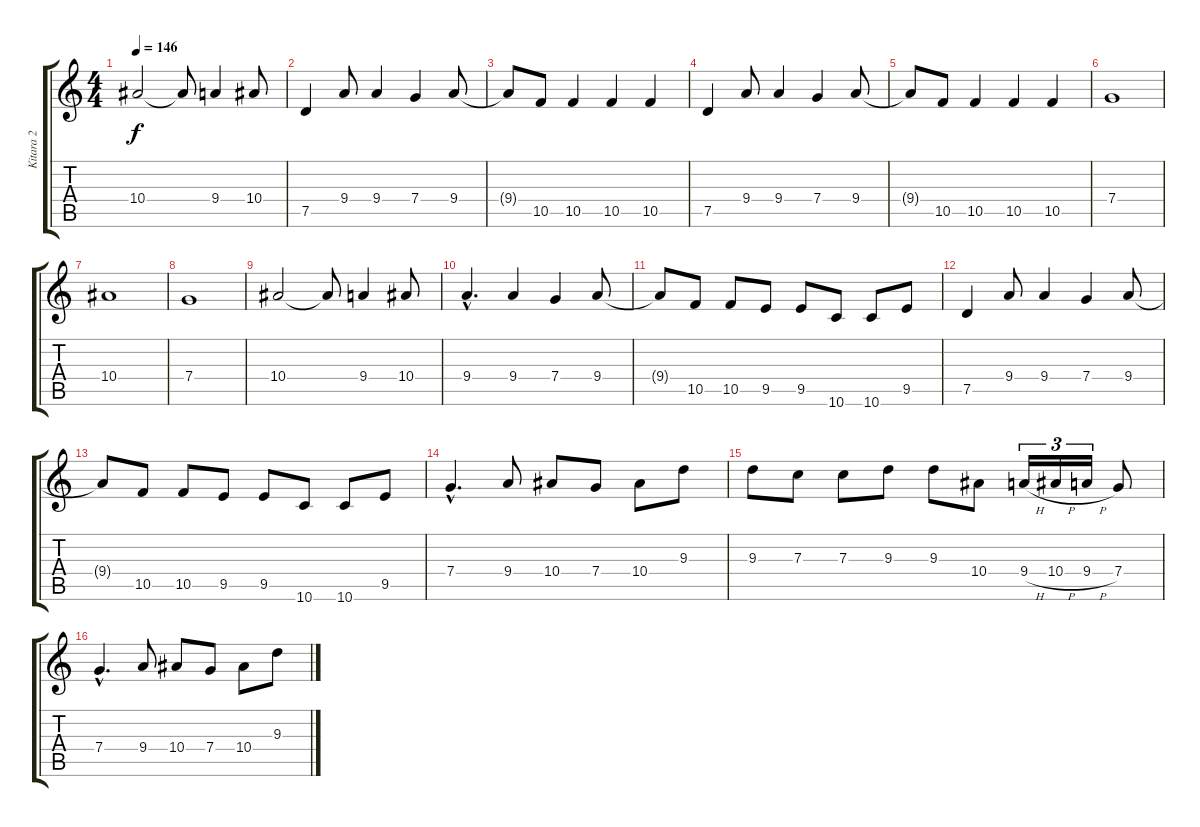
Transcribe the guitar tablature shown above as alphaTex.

\track ("Kitara 2" "Kitara 2") {instrument distortionguitar}
\staff {score tabs}
\tuning (D4 A3 F3 C3 G2 D2) {hide}
\ts (4 4)
\tempo 146
\clef g2
\ks c
10.4.2{dy f} 10.4{t}.8 9.4.4 10.4.8 |
7.5.4 9.4.8 9.4.4 7.4.4 9.4.8 |
9.4{t}.8 10.5.8 10.5.4 10.5.4 10.5.4 |
7.5.4 9.4.8 9.4.4 7.4.4 9.4.8 |
9.4{t}.8 10.5.8 10.5.4 10.5.4 10.5.4 |
7.4.1 |
10.4.1 |
7.4.1 |
10.4.2 10.4{t}.8 9.4.4 10.4.8 |
\section ("" "")
9.4{hac}.4{d} 9.4.4 7.4.4 9.4.8 |
9.4{t}.8 10.5.8 10.5.8 9.5.8 9.5.8 10.6.8 10.6.8 9.5.8 |
7.5.4 9.4.8 9.4.4 7.4.4 9.4.8 |
9.4{t}.8 10.5.8 10.5.8 9.5.8 9.5.8 10.6.8 10.6.8 9.5.8 |
7.4{hac}.4{d} 9.4.8 10.4.8 7.4.8 10.4.8 9.3.8 |
9.3.8 7.3.8 7.3.8 9.3.8 9.3.8 10.4.8 9.4{h}.16{tu (3 2)} 10.4{h}.16{tu (3 2)} 9.4{h}.16{tu (3 2)} 7.4.8 |
7.4{hac}.4{d} 9.4.8 10.4.8 7.4.8 10.4.8 9.3.8
